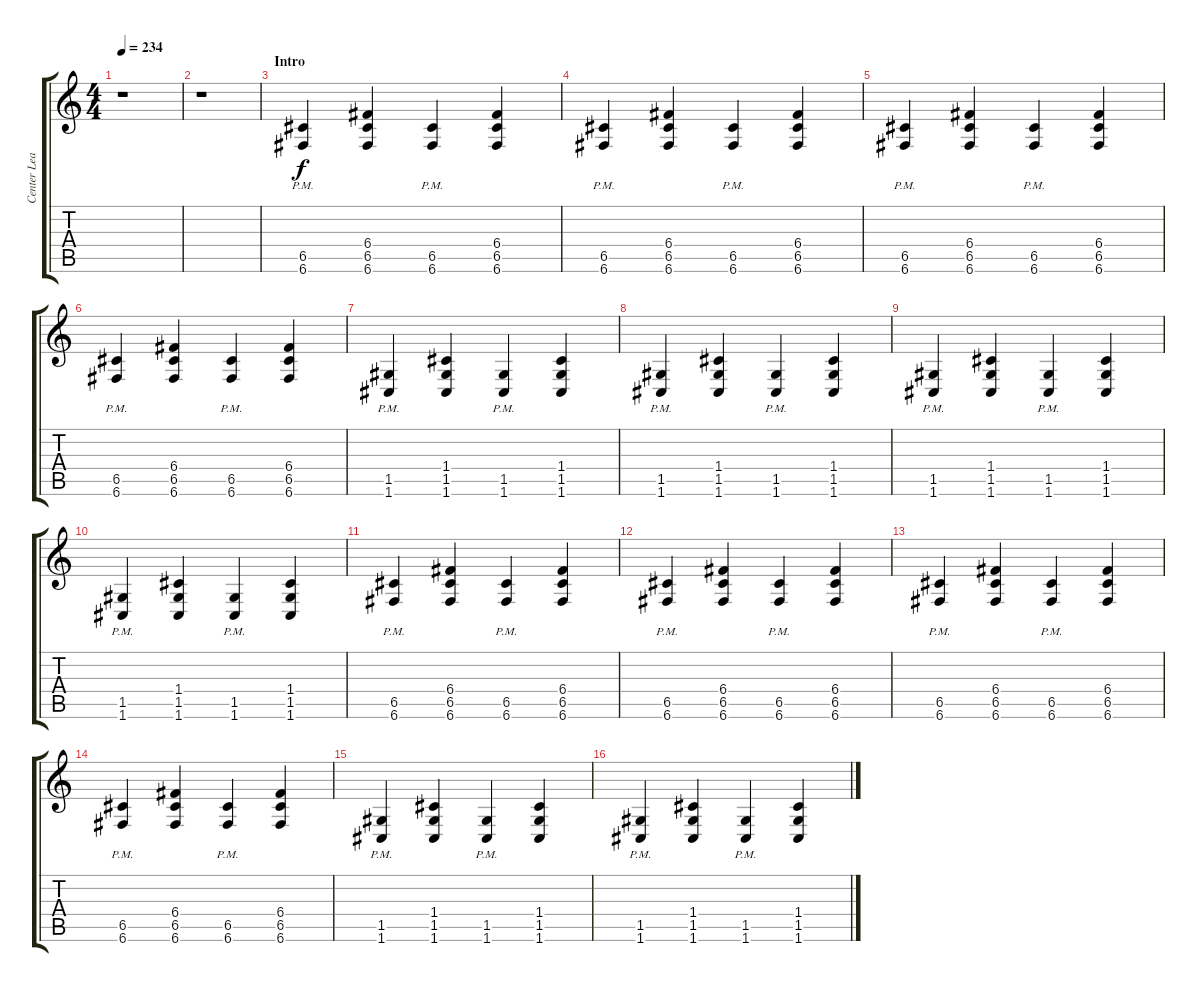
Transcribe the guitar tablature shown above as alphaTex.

\track ("Center Lead 2" "Center Lea") {instrument overdrivenguitar}
\staff {score tabs}
\tuning (D4 A3 F3 C3 G2 C2) {hide}
\ts (4 4)
\tempo 234
\clef g2
\ks aminor
r.1{dy f instrument overdrivenguitar} |
r.1 |
\section ("" "Intro")
(6.5{pm} 6.6{pm}).4 (6.4 6.5 6.6).4 (6.5{pm} 6.6{pm}).4 (6.4 6.5 6.6).4 |
(6.5{pm} 6.6{pm}).4 (6.4 6.5 6.6).4 (6.5{pm} 6.6{pm}).4 (6.4 6.5 6.6).4 |
(6.5{pm} 6.6{pm}).4 (6.4 6.5 6.6).4 (6.5{pm} 6.6{pm}).4 (6.4 6.5 6.6).4 |
(6.5{pm} 6.6{pm}).4 (6.4 6.5 6.6).4 (6.5{pm} 6.6{pm}).4 (6.4 6.5 6.6).4 |
(1.5{pm} 1.6{pm}).4 (1.4 1.5 1.6).4 (1.5{pm} 1.6{pm}).4 (1.4 1.5 1.6).4 |
(1.5{pm} 1.6{pm}).4 (1.4 1.5 1.6).4 (1.5{pm} 1.6{pm}).4 (1.4 1.5 1.6).4 |
(1.5{pm} 1.6{pm}).4 (1.4 1.5 1.6).4 (1.5{pm} 1.6{pm}).4 (1.4 1.5 1.6).4 |
(1.5{pm} 1.6{pm}).4 (1.4 1.5 1.6).4 (1.5{pm} 1.6{pm}).4 (1.4 1.5 1.6).4 |
(6.5{pm} 6.6{pm}).4 (6.4 6.5 6.6).4 (6.5{pm} 6.6{pm}).4 (6.4 6.5 6.6).4 |
(6.5{pm} 6.6{pm}).4 (6.4 6.5 6.6).4 (6.5{pm} 6.6{pm}).4 (6.4 6.5 6.6).4 |
(6.5{pm} 6.6{pm}).4 (6.4 6.5 6.6).4 (6.5{pm} 6.6{pm}).4 (6.4 6.5 6.6).4 |
(6.5{pm} 6.6{pm}).4 (6.4 6.5 6.6).4 (6.5{pm} 6.6{pm}).4 (6.4 6.5 6.6).4 |
(1.5{pm} 1.6{pm}).4 (1.4 1.5 1.6).4 (1.5{pm} 1.6{pm}).4 (1.4 1.5 1.6).4 |
(1.5{pm} 1.6{pm}).4 (1.4 1.5 1.6).4 (1.5{pm} 1.6{pm}).4 (1.4 1.5 1.6).4
